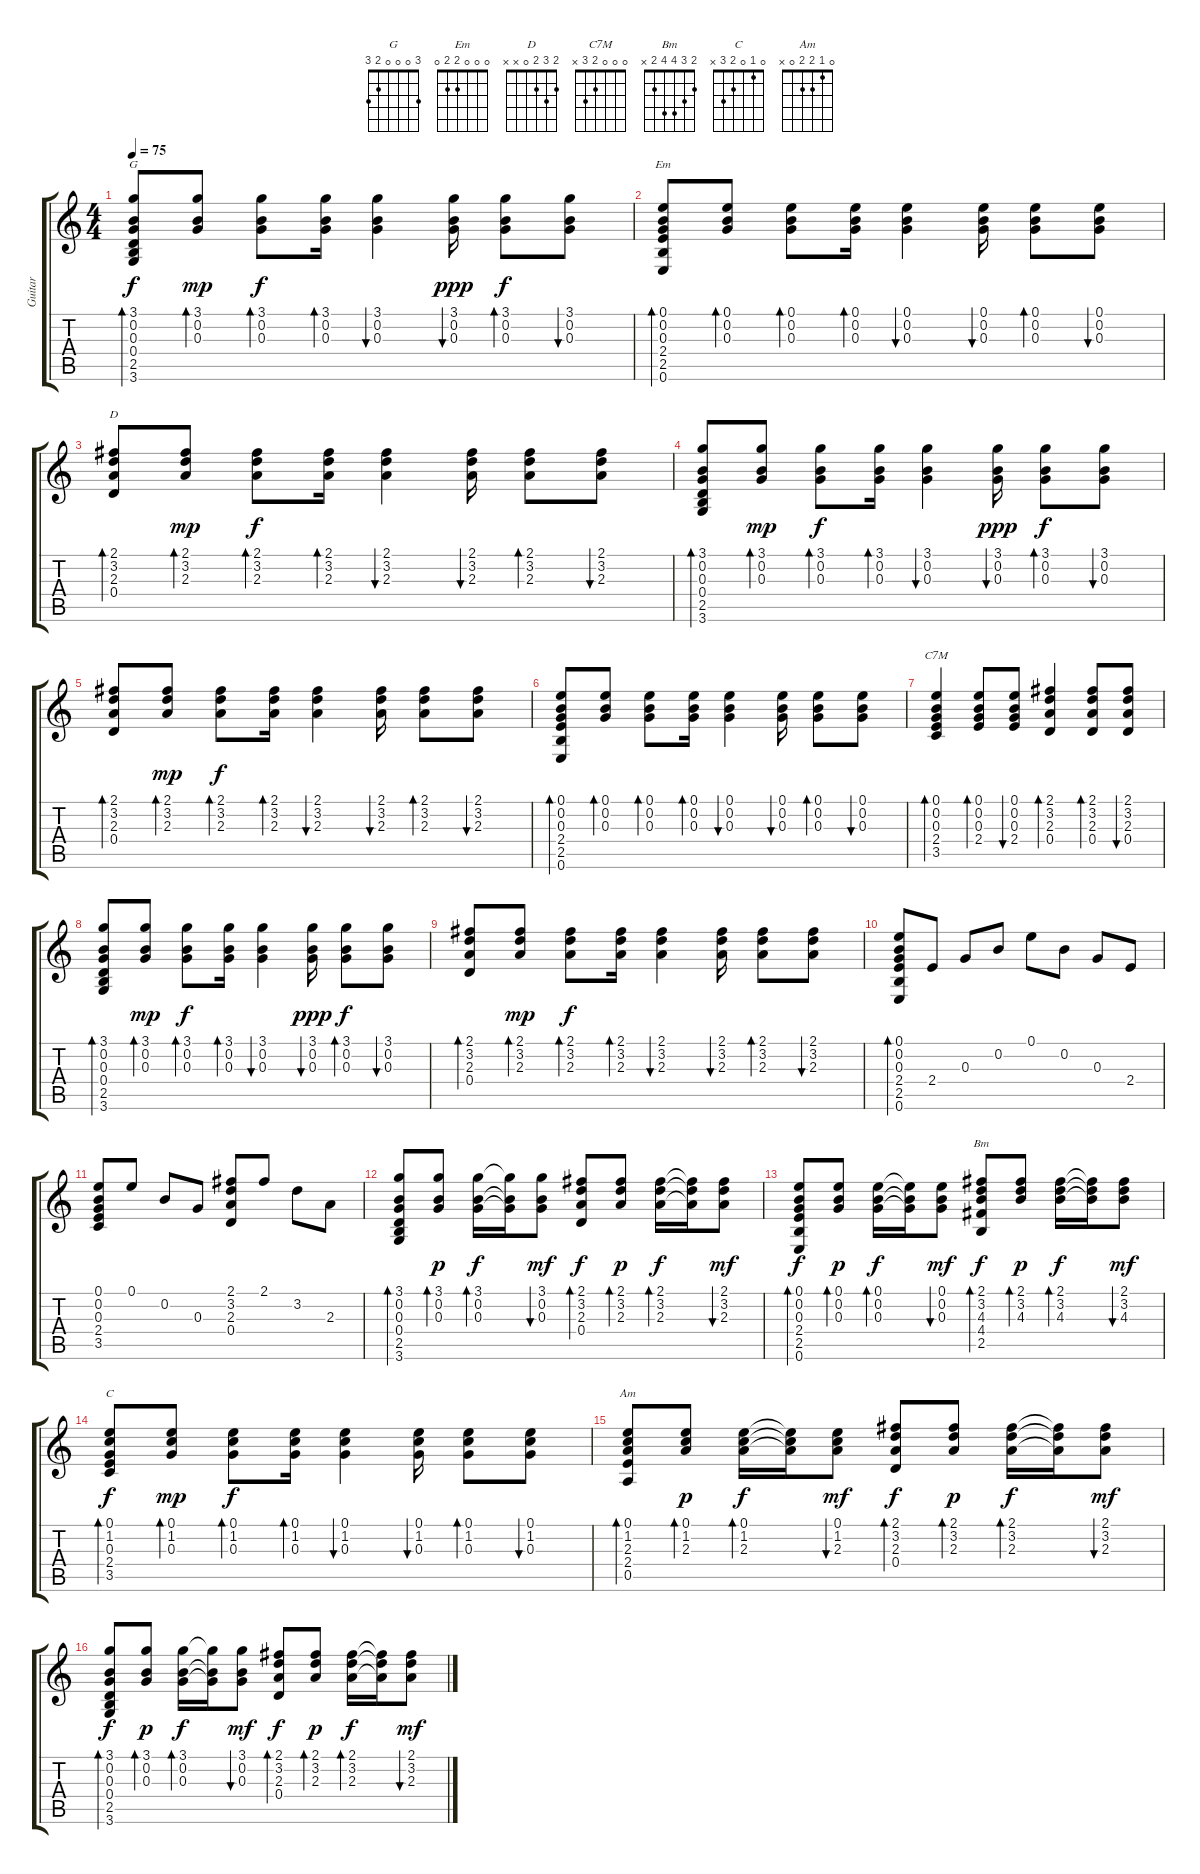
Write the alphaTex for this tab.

\track ("Guitar" "Guitar") {instrument electricguitarjazz}
\staff {score tabs}
\tuning (E4 B3 G3 D3 A2 E2) {hide}
\chord ("G" 3 0 0 0 2 3)
\chord ("Em" 0 0 0 2 2 0)
\chord ("D" 2 3 2 0 x x)
\chord ("C7M" 0 0 0 2 3 x)
\chord ("Bm" 2 3 4 4 2 x)
\chord ("C" 0 1 0 2 3 x)
\chord ("Am" 0 1 2 2 0 x)
\ts (4 4)
\tempo 75
\clef g2
\ks c
(3.1 0.2 0.3 0.4 2.5 3.6).8{bd 30 ch "G" dy f} (3.1 0.2 0.3).8{bd 30 dy mp} (3.1 0.2 0.3).8{bd 30 dy f} (3.1 0.2 0.3).16{bd 30} (3.1 0.2 0.3).4{bu 30} (3.1 0.2 0.3).16{bu 30 dy ppp} (3.1 0.2 0.3).8{bd 30 dy f} (3.1 0.2 0.3).8{bu 30} |
(0.1 0.2 0.3 2.4 2.5 0.6).8{bd 30 ch "Em"} (0.1 0.2 0.3).8{bd 30} (0.1 0.2 0.3).8{bd 30} (0.1 0.2 0.3).16{bd 30} (0.1 0.2 0.3).4{bu 30} (0.1 0.2 0.3).16{bu 30} (0.1 0.2 0.3).8{bd 30} (0.1 0.2 0.3).8{bu 30} |
(2.1 3.2 2.3 0.4).8{bd 30 ch "D"} (2.1 3.2 2.3).8{bd 30 dy mp} (2.1 3.2 2.3).8{bd 30 dy f} (2.1 3.2 2.3).16{bd 30} (2.1 3.2 2.3).4{bu 30} (2.1 3.2 2.3).16{bu 30} (2.1 3.2 2.3).8{bd 30} (2.1 3.2 2.3).8{bu 30} |
(3.1 0.2 0.3 0.4 2.5 3.6).8{bd 30} (3.1 0.2 0.3).8{bd 30 dy mp} (3.1 0.2 0.3).8{bd 30 dy f} (3.1 0.2 0.3).16{bd 30} (3.1 0.2 0.3).4{bu 30} (3.1 0.2 0.3).16{bu 30 dy ppp} (3.1 0.2 0.3).8{bd 30 dy f} (3.1 0.2 0.3).8{bu 30} |
(2.1 3.2 2.3 0.4).8{bd 30} (2.1 3.2 2.3).8{bd 30 dy mp} (2.1 3.2 2.3).8{bd 30 dy f} (2.1 3.2 2.3).16{bd 30} (2.1 3.2 2.3).4{bu 30} (2.1 3.2 2.3).16{bu 30} (2.1 3.2 2.3).8{bd 30} (2.1 3.2 2.3).8{bu 30} |
(0.1 0.2 0.3 2.4 2.5 0.6).8{bd 30} (0.1 0.2 0.3).8{bd 30} (0.1 0.2 0.3).8{bd 30} (0.1 0.2 0.3).16{bd 30} (0.1 0.2 0.3).4{bu 30} (0.1 0.2 0.3).16{bu 30} (0.1 0.2 0.3).8{bd 30} (0.1 0.2 0.3).8{bu 30} |
(0.1 0.2 0.3 2.4 3.5).4{bd 30 ch "C7M"} (0.1 0.2 0.3 2.4).8{bd 30} (0.1 0.2 0.3 2.4).8{bu 30} (2.1 3.2 2.3 0.4).4{bd 30} (2.1 3.2 2.3 0.4).8{bd 30} (2.1 3.2 2.3 0.4).8{bu 30} |
(3.1 0.2 0.3 0.4 2.5 3.6).8{bd 30} (3.1 0.2 0.3).8{bd 30 dy mp} (3.1 0.2 0.3).8{bd 30 dy f} (3.1 0.2 0.3).16{bd 30} (3.1 0.2 0.3).4{bu 30} (3.1 0.2 0.3).16{bu 30 dy ppp} (3.1 0.2 0.3).8{bd 30 dy f} (3.1 0.2 0.3).8{bu 30} |
(2.1 3.2 2.3 0.4).8{bd 30} (2.1 3.2 2.3).8{bd 30 dy mp} (2.1 3.2 2.3).8{bd 30 dy f} (2.1 3.2 2.3).16{bd 30} (2.1 3.2 2.3).4{bu 30} (2.1 3.2 2.3).16{bu 30} (2.1 3.2 2.3).8{bd 30} (2.1 3.2 2.3).8{bu 30} |
(0.1 0.2 0.3 2.4 2.5 0.6).8{bd 240} 2.4.8 0.3.8 0.2.8 0.1.8 0.2.8 0.3.8 2.4.8 |
(0.1 0.2 0.3 2.4 3.5).8 0.1.8 0.2.8 0.3.8 (2.1 3.2 2.3 0.4).8 2.1.8 3.2.8 2.3.8 |
(3.1 0.2 0.3 0.4 2.5 3.6).8{bd 60} (3.1 0.2 0.3).8{bd 60 dy p} (3.1 0.2 0.3).16{bd 60 dy f} (3.1{t} 0.2{t} 0.3{t}).16 (3.1 0.2 0.3).8{bu 60 dy mf} (2.1 3.2 2.3 0.4).8{bd 60 dy f} (2.1 3.2 2.3).8{bd 60 dy p} (2.1 3.2 2.3).16{bd 60 dy f} (2.1{t} 3.2{t} 2.3{t}).16 (2.1 3.2 2.3).8{bu 60 dy mf} |
(0.1 0.2 0.3 2.4 2.5 0.6).8{bd 60 dy f} (0.1 0.2 0.3).8{bd 60 dy p} (0.1 0.2 0.3).16{bd 60 dy f} (0.1{t} 0.2{t} 0.3{t}).16 (0.1 0.2 0.3).8{bu 60 dy mf} (2.1 3.2 4.3 4.4 2.5).8{bd 60 ch "Bm" dy f} (2.1 3.2 4.3).8{bd 60 dy p} (2.1 3.2 4.3).16{bd 60 dy f} (2.1{t} 3.2{t} 4.3{t}).16 (2.1 3.2 4.3).8{bu 60 dy mf} |
(0.1 1.2 0.3 2.4 3.5).8{bd 30 ch "C" dy f} (0.1 1.2 0.3).8{bd 30 dy mp} (0.1 1.2 0.3).8{bd 30 dy f} (0.1 1.2 0.3).16{bd 30} (0.1 1.2 0.3).4{bu 30} (0.1 1.2 0.3).16{bu 30} (0.1 1.2 0.3).8{bd 30} (0.1 1.2 0.3).8{bu 30} |
(0.1 1.2 2.3 2.4 0.5).8{bd 60 ch "Am"} (0.1 1.2 2.3).8{bd 60 dy p} (0.1 1.2 2.3).16{bd 60 dy f} (0.1{t} 1.2{t} 2.3{t}).16 (0.1 1.2 2.3).8{bu 60 dy mf} (2.1 3.2 2.3 0.4).8{bd 60 dy f} (2.1 3.2 2.3).8{bd 60 dy p} (2.1 3.2 2.3).16{bd 60 dy f} (2.1{t} 3.2{t} 2.3{t}).16 (2.1 3.2 2.3).8{bu 60 dy mf} |
(3.1 0.2 0.3 0.4 2.5 3.6).8{bd 60 dy f} (3.1 0.2 0.3).8{bd 60 dy p} (3.1 0.2 0.3).16{bd 60 dy f} (3.1{t} 0.2{t} 0.3{t}).16 (3.1 0.2 0.3).8{bu 60 dy mf} (2.1 3.2 2.3 0.4).8{bd 60 dy f} (2.1 3.2 2.3).8{bd 60 dy p} (2.1 3.2 2.3).16{bd 60 dy f} (2.1{t} 3.2{t} 2.3{t}).16 (2.1 3.2 2.3).8{bu 60 dy mf}
